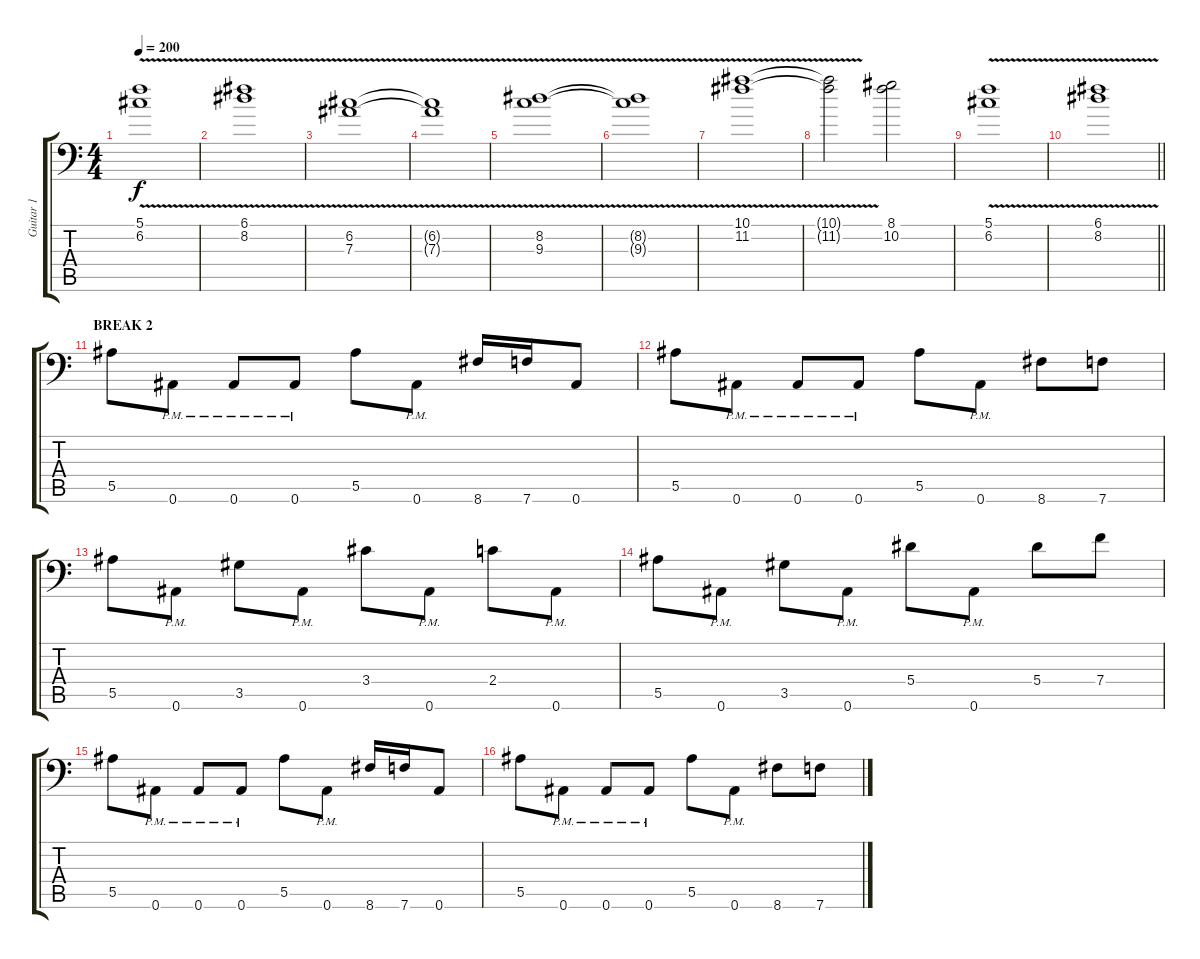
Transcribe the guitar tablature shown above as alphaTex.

\track ("Guitar 1" "Guitar 1") {instrument distortionguitar}
\staff {score tabs}
\tuning (C4 G3 Eb3 Bb2 F2 Bb1) {hide}
\ts (4 4)
\tempo 200
\clef f4
\ks c
(5.1{v} 6.2{v}).1{dy f} |
(6.1{v} 8.2{v}).1 |
(6.2{v} 7.3{v}).1 |
(6.2{t} 7.3{t}).1 |
(8.2{v} 9.3{v}).1 |
(8.2{t} 9.3{t}).1 |
(10.1{v} 11.2{v}).1 |
(10.1{t} 11.2{t}).2 (8.1 10.2).2 |
(5.1{v} 6.2{v}).1 |
\barLineRight lightlight
(6.1{v} 8.2{v}).1 |
\section ("" "BREAK 2")
5.5.8 0.6{pm}.8 0.6{pm}.8 0.6{pm}.8 5.5.8 0.6{pm}.8 8.6.16 7.6.16 0.6.8 |
5.5.8 0.6{pm}.8 0.6{pm}.8 0.6{pm}.8 5.5.8 0.6{pm}.8 8.6.8 7.6.8 |
5.5.8 0.6{pm}.8 3.5.8 0.6{pm}.8 3.4.8 0.6{pm}.8 2.4.8 0.6{pm}.8 |
5.5.8 0.6{pm}.8 3.5.8 0.6{pm}.8 5.4.8 0.6{pm}.8 5.4.8 7.4.8 |
5.5.8 0.6{pm}.8 0.6{pm}.8 0.6{pm}.8 5.5.8 0.6{pm}.8 8.6.16 7.6.16 0.6.8 |
5.5.8 0.6{pm}.8 0.6{pm}.8 0.6{pm}.8 5.5.8 0.6{pm}.8 8.6.8 7.6.8
